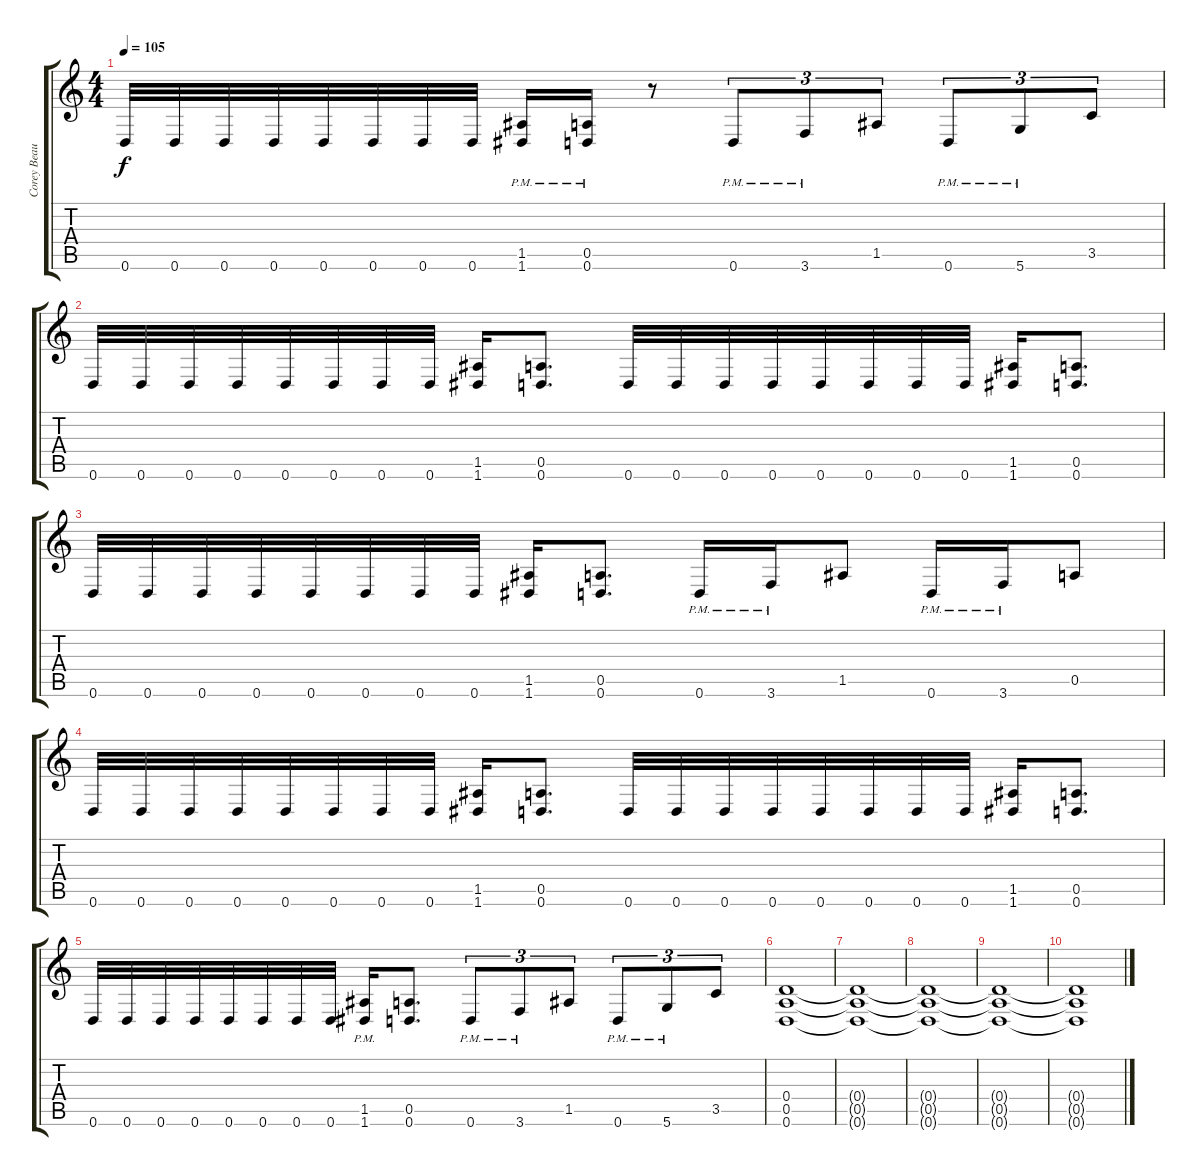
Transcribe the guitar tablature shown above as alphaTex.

\track ("Corey Beaulieu" "Corey Beau") {instrument overdrivenguitar}
\staff {score tabs}
\tuning (E4 B3 G3 D3 A2 D2) {hide}
\ts (4 4)
\tempo 105
\clef g2
\ks c
0.6.32{dy f} 0.6.32 0.6.32 0.6.32 0.6.32 0.6.32 0.6.32 0.6.32 (1.5{pm} 1.6{pm}).16 (0.5{pm} 0.6{pm}).16 r.8 0.6{pm}.8{tu (3 2)} 3.6{pm}.8{tu (3 2)} 1.5.8{tu (3 2)} 0.6{pm}.8{tu (3 2)} 5.6{pm}.8{tu (3 2)} 3.5.8{tu (3 2)} |
0.6.32 0.6.32 0.6.32 0.6.32 0.6.32 0.6.32 0.6.32 0.6.32 (1.5 1.6).16 (0.5 0.6).8{d} 0.6.32 0.6.32 0.6.32 0.6.32 0.6.32 0.6.32 0.6.32 0.6.32 (1.5 1.6).16 (0.5 0.6).8{d} |
0.6.32 0.6.32 0.6.32 0.6.32 0.6.32 0.6.32 0.6.32 0.6.32 (1.5 1.6).16 (0.5 0.6).8{d} 0.6{pm}.16 3.6{pm}.16 1.5.8 0.6{pm}.16 3.6{pm}.16 0.5.8 |
0.6.32 0.6.32 0.6.32 0.6.32 0.6.32 0.6.32 0.6.32 0.6.32 (1.5 1.6).16 (0.5 0.6).8{d} 0.6.32 0.6.32 0.6.32 0.6.32 0.6.32 0.6.32 0.6.32 0.6.32 (1.5 1.6).16 (0.5 0.6).8{d} |
0.6.32 0.6.32 0.6.32 0.6.32 0.6.32 0.6.32 0.6.32 0.6.32 (1.5{pm} 1.6{pm}).16 (0.5 0.6).8{d} 0.6{pm}.8{tu (3 2)} 3.6{pm}.8{tu (3 2)} 1.5.8{tu (3 2)} 0.6{pm}.8{tu (3 2)} 5.6{pm}.8{tu (3 2)} 3.5.8{tu (3 2)} |
(0.4 0.5 0.6).1 |
(0.4{t} 0.5{t} 0.6{t}).1 |
(0.4{t} 0.5{t} 0.6{t}).1{volume 13} |
(0.4{t} 0.5{t} 0.6{t}).1{volume 10} |
(0.4{t} 0.5{t} 0.6{t}).1{volume 7}
